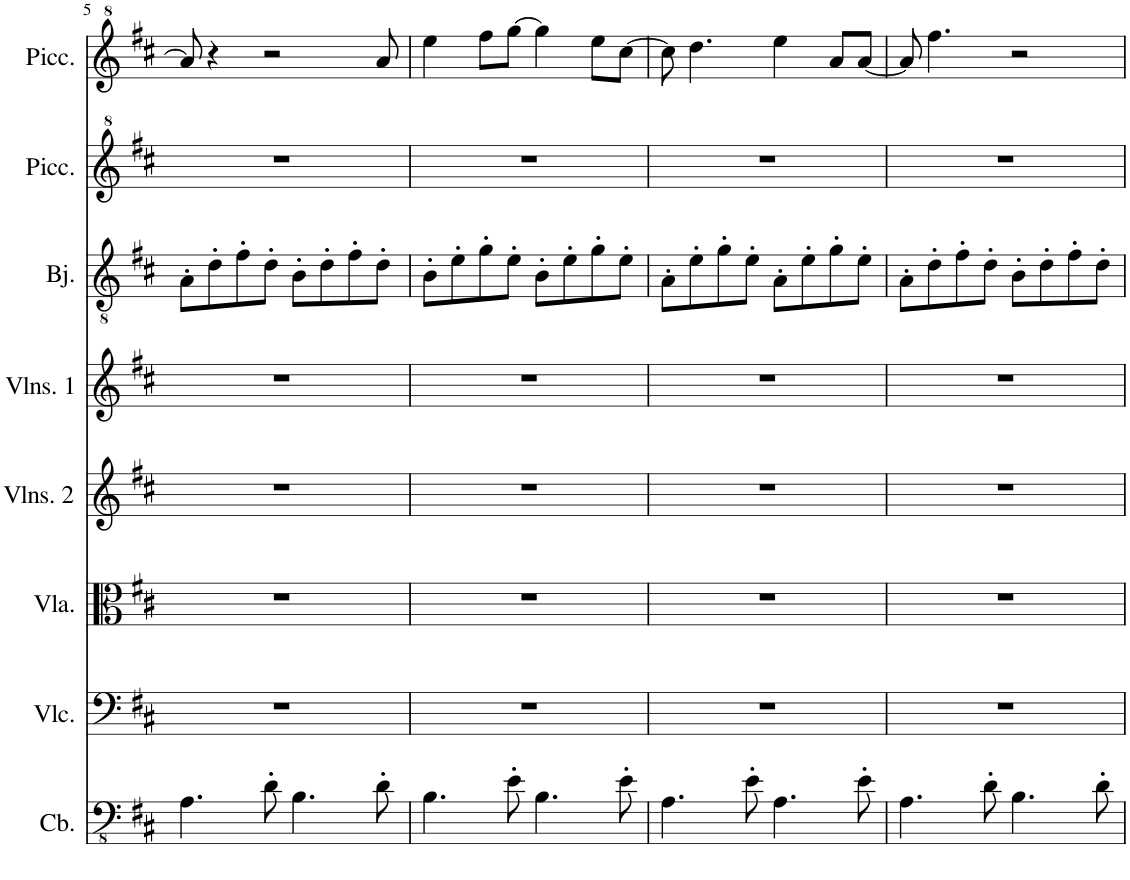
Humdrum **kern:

**kern	**kern	**kern	**kern	**kern	**kern	**kern	**kern
*part8	*part7	*part6	*part5	*part4	*part3	*part2	*part1
*staff8	*staff7	*staff6	*staff5	*staff4	*staff3	*staff2	*staff1
*I"Contrabass	*I"Violoncello	*I"Viola	*I"Violins 2	*I"Violins 1	*I"Banjo	*I"Piccolo	*I"Piccolo
*I'Cb.	*I'Vlc.	*I'Vla.	*I'Vlns. 2	*I'Vlns. 1	*I'Bj.	*I'Picc.	*I'Picc.
!!LO:PB:g=z
*clefFv4	*clefF4	*clefC3	*clefG2	*clefG2	*clefGv2	*clefG^2	*clefG^2
*Trd7c12	*	*	*	*	*Trd7c12	*Trd-7c-12	*Trd-7c-12
*k[f#c#]	*k[f#c#]	*k[f#c#]	*k[f#c#]	*k[f#c#]	*k[f#c#]	*k[f#c#]	*k[f#c#]
*M4/4	*M4/4	*M4/4	*M4/4	*M4/4	*M4/4	*M4/4	*M4/4
=5	=5	=5	=5	=5	=5	=5	=5
4.AA\	1r	1r	1r	1r	8A'\L	1r	8aa/]
.	.	.	.	.	8d'\	.	4r
.	.	.	.	.	8f#'\	.	.
8D'\	.	.	.	.	8d'\J	.	2r
4.BB\	.	.	.	.	8B'\L	.	.
.	.	.	.	.	8d'\	.	.
.	.	.	.	.	8f#'\	.	.
8D'\	.	.	.	.	8d'\J	.	8aa/
=6	=6	=6	=6	=6	=6	=6	=6
4.BB\	1r	1r	1r	1r	8B'\L	1r	4eee\
.	.	.	.	.	8e'\	.	.
.	.	.	.	.	8g'\	.	8fff#\L
8E'\	.	.	.	.	8e'\J	.	[8ggg\J
4.BB\	.	.	.	.	8B'\L	.	4ggg\]
.	.	.	.	.	8e'\	.	.
.	.	.	.	.	8g'\	.	8eee\L
8E'\	.	.	.	.	8e'\J	.	[8ccc#\J
=7	=7	=7	=7	=7	=7	=7	=7
4.AA\	1r	1r	1r	1r	8A'\L	1r	8ccc#\]
.	.	.	.	.	8e'\	.	4.ddd\
.	.	.	.	.	8g'\	.	.
8E'\	.	.	.	.	8e'\J	.	.
4.AA\	.	.	.	.	8A'\L	.	4eee\
.	.	.	.	.	8e'\	.	.
.	.	.	.	.	8g'\	.	8aa/L
8E'\	.	.	.	.	8e'\J	.	[8aa/J
=8	=8	=8	=8	=8	=8	=8	=8
4.AA\	1r	1r	1r	1r	8A'\L	1r	8aa/]
.	.	.	.	.	8d'\	.	4.fff#\
.	.	.	.	.	8f#'\	.	.
8D'\	.	.	.	.	8d'\J	.	.
4.BB\	.	.	.	.	8B'\L	.	2r
.	.	.	.	.	8d'\	.	.
.	.	.	.	.	8f#'\	.	.
8D'\	.	.	.	.	8d'\J	.	.
=	=	=	=	=	=	=	=
*-	*-	*-	*-	*-	*-	*-	*-
